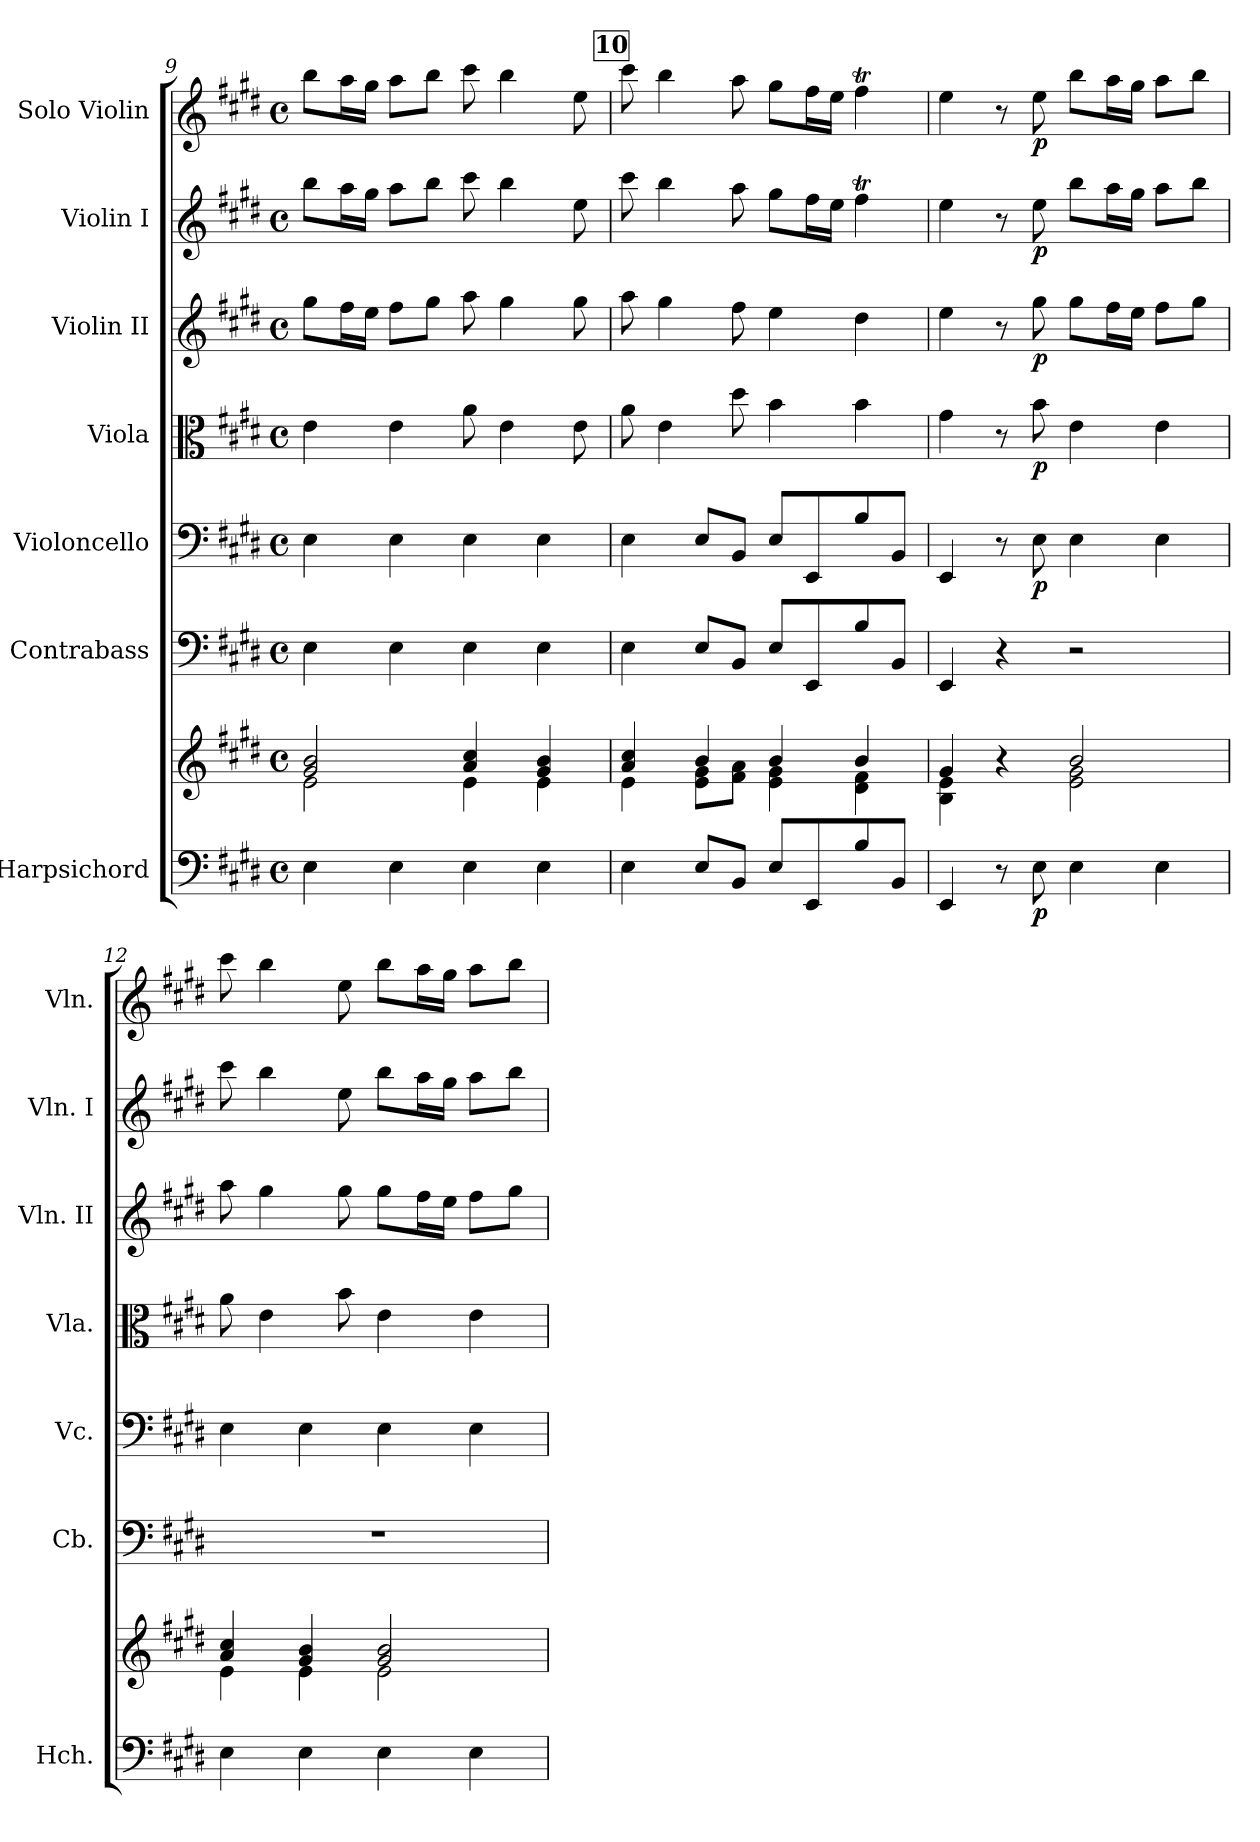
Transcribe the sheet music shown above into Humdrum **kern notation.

**kern	**kern	**dynam	**kern	**kern	**dynam	**kern	**dynam	**kern	**dynam	**kern	**dynam	**kern	**dynam
*part7	*part7	*part7	*part6	*part5	*part5	*part4	*part4	*part3	*part3	*part2	*part2	*part1	*part1
*staff8	*staff7	*staff7/8	*staff6	*staff5	*staff5	*staff4	*staff4	*staff3	*staff3	*staff2	*staff2	*staff1	*staff1
*I"Harpsichord	*	*	*I"Contrabass	*I"Violoncello	*	*I"Viola	*	*I"Violin II	*	*I"Violin I	*	*I"Solo Violin	*
*I'Hch.	*	*	*I'Cb.	*I'Vc.	*	*I'Vla.	*	*I'Vln. II	*	*I'Vln. I	*	*I'Vln.	*
*clefF4	*clefG2	*	*clefF4	*clefF4	*	*clefC3	*	*clefG2	*	*clefG2	*	*clefG2	*
*	*	*	*ITrd7c12	*	*	*	*	*	*	*	*	*	*
*k[f#c#g#d#]	*k[f#c#g#d#]	*	*k[f#c#g#d#]	*k[f#c#g#d#]	*	*k[f#c#g#d#]	*	*k[f#c#g#d#]	*	*k[f#c#g#d#]	*	*k[f#c#g#d#]	*
*M4/4	*M4/4	*	*M4/4	*M4/4	*	*M4/4	*	*M4/4	*	*M4/4	*	*M4/4	*
*met(c)	*met(c)	*	*met(c)	*met(c)	*	*met(c)	*	*met(c)	*	*met(c)	*	*met(c)	*
=9	=9	=9	=9	=9	=9	=9	=9	=9	=9	=9	=9	=9	=9
*	*^	*	*	*	*	*	*	*	*	*	*	*	*
4E\	2e\	2g#/ 2b/	.	4EE\	4E\	.	4e\	.	8gg#\L	.	8bb\L	.	8bb\L	.
.	.	.	.	.	.	.	.	.	16ff#\L	.	16aa\L	.	16aa\L	.
.	.	.	.	.	.	.	.	.	16ee\JJ	.	16gg#\JJ	.	16gg#\JJ	.
4E\	.	.	.	4EE\	4E\	.	4e\	.	8ff#\L	.	8aa\L	.	8aa\L	.
.	.	.	.	.	.	.	.	.	8gg#\J	.	8bb\J	.	8bb\J	.
4E\	4e\	4a/ 4cc#/	.	4EE\	4E\	.	8a\	.	8aa\	.	8ccc#\	.	8ccc#\	.
.	.	.	.	.	.	.	4e\	.	4gg#\	.	4bb\	.	4bb\	.
4E\	4e\	4g#/ 4b/	.	4EE\	4E\	.	.	.	.	.	.	.	.	.
.	.	.	.	.	.	.	8e\	.	8gg#\	.	8ee\	.	8ee\	.
!!LO:REH:place=s1:a:B:fs=14:t=10
=10	=10	=10	=10	=10	=10	=10	=10	=10	=10	=10	=10	=10	=10	=10
4E\	4e\	4a/ 4cc#/	.	4EE\	4E\	.	8a\	.	8aa\	.	8ccc#\	.	8ccc#\	.
.	.	.	.	.	.	.	4e\	.	4gg#\	.	4bb\	.	4bb\	.
8E/L	8e\ 8g#\L	4b/	.	8EE/L	8E/L	.	.	.	.	.	.	.	.	.
8BB/J	8f#\ 8a\J	.	.	8BBB/J	8BB/J	.	8dd#\	.	8ff#\	.	8aa\	.	8aa\	.
8E/L	4e\ 4g#\	4b/	.	8EE/L	8E/L	.	4b\	.	4ee\	.	8gg#\L	.	8gg#\L	.
8EE/	.	.	.	8EEE/	8EE/	.	.	.	.	.	16ff#\L	.	16ff#\L	.
.	.	.	.	.	.	.	.	.	.	.	16ee\JJ	.	16ee\JJ	.
8B/	4d#\ 4f#\	4b/	.	8BB/	8B/	.	4b\	.	4dd#\	.	4ff#T\	.	4ff#T\	.
8BB/J	.	.	.	8BBB/J	8BB/J	.	.	.	.	.	.	.	.	.
!!LO:PB:g=z
=11	=11	=11	=11	=11	=11	=11	=11	=11	=11	=11	=11	=11	=11	=11
4EE/	4B\ 4e\	4g#/	.	4EEE/	4EE/	.	4g#\	.	4ee\	.	4ee\	.	4ee\	.
8r	4r	4ryy	.	4r	8r	.	8r	.	8r	.	8r	.	8r	.
!	!	!	!LO:DY:b=2	!	!	!LO:DY:b	!	!LO:DY:b	!	!LO:DY:b	!	!LO:DY:b	!	!LO:DY:b
8E\	.	.	p	.	8E\	p	8b\	p	8gg#\	p	8ee\	p	8ee\	p
4E\	2e\ 2g#\	2b/	.	2r	4E\	.	4e\	.	8gg#\L	.	8bb\L	.	8bb\L	.
.	.	.	.	.	.	.	.	.	16ff#\L	.	16aa\L	.	16aa\L	.
.	.	.	.	.	.	.	.	.	16ee\JJ	.	16gg#\JJ	.	16gg#\JJ	.
4E\	.	.	.	.	4E\	.	4e\	.	8ff#\L	.	8aa\L	.	8aa\L	.
.	.	.	.	.	.	.	.	.	8gg#\J	.	8bb\J	.	8bb\J	.
=12	=12	=12	=12	=12	=12	=12	=12	=12	=12	=12	=12	=12	=12	=12
4E\	4e\	4a/ 4cc#/	.	1r	4E\	.	8a\	.	8aa\	.	8ccc#\	.	8ccc#\	.
.	.	.	.	.	.	.	4e\	.	4gg#\	.	4bb\	.	4bb\	.
4E\	4e\	4g#/ 4b/	.	.	4E\	.	.	.	.	.	.	.	.	.
.	.	.	.	.	.	.	8b\	.	8gg#\	.	8ee\	.	8ee\	.
4E\	2e\	2g#/ 2b/	.	.	4E\	.	4e\	.	8gg#\L	.	8bb\L	.	8bb\L	.
.	.	.	.	.	.	.	.	.	16ff#\L	.	16aa\L	.	16aa\L	.
.	.	.	.	.	.	.	.	.	16ee\JJ	.	16gg#\JJ	.	16gg#\JJ	.
4E\	.	.	.	.	4E\	.	4e\	.	8ff#\L	.	8aa\L	.	8aa\L	.
.	.	.	.	.	.	.	.	.	8gg#\J	.	8bb\J	.	8bb\J	.
*	*v	*v	*	*	*	*	*	*	*	*	*	*	*	*
=	=	=	=	=	=	=	=	=	=	=	=	=	=
*-	*-	*-	*-	*-	*-	*-	*-	*-	*-	*-	*-	*-	*-
